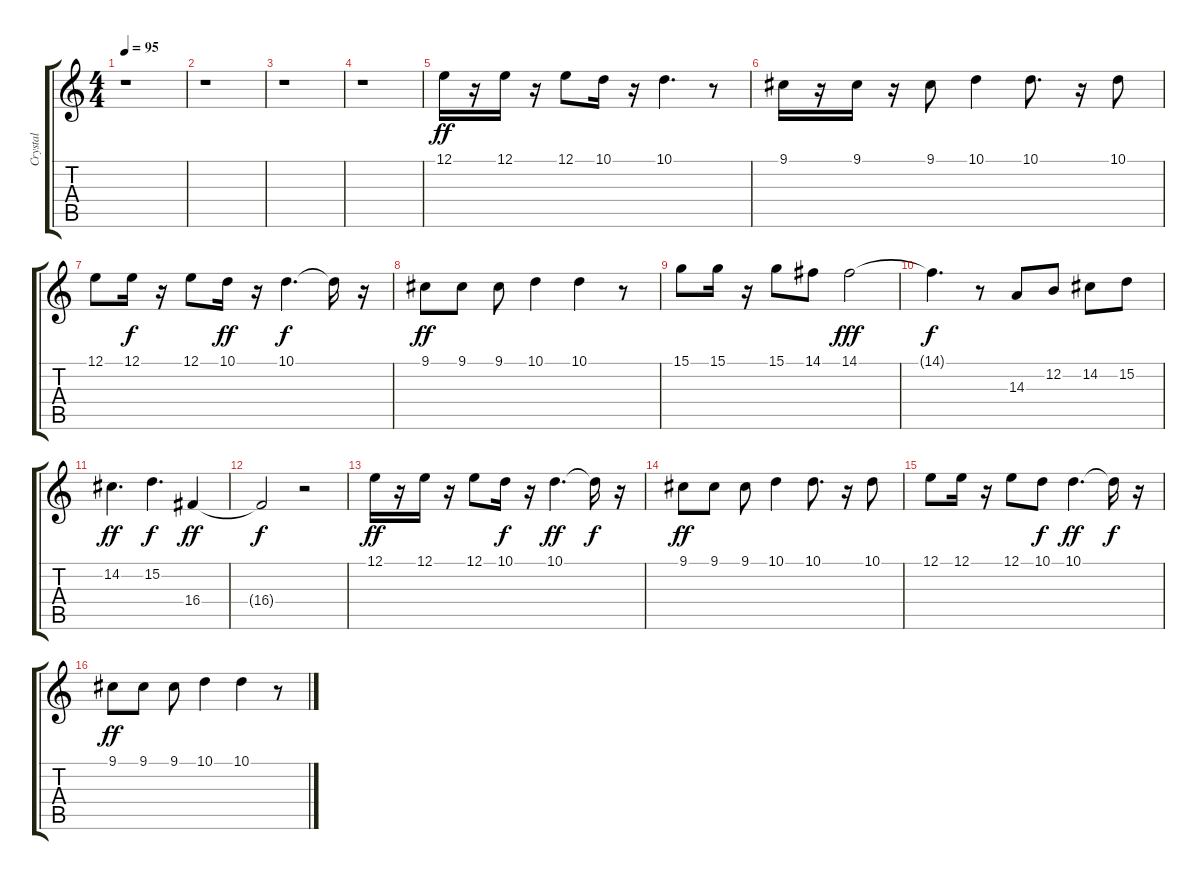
\track ("Crystal" "Crystal") {instrument fx3crystal}
\staff {score tabs}
\tuning (E4 B3 G3 D3 A2 E2) {hide}
\ts (4 4)
\tempo 95
\clef g2
\ks c
r.1{dy ff} |
r.1 |
r.1 |
r.1 |
12.1.16 r.16 12.1.16 r.16 12.1.8 10.1.16 r.16 10.1.4{d} r.8 |
9.1.16 r.16 9.1.16 r.16 9.1.8 10.1.4 10.1.8{d} r.16 10.1.8 |
12.1.8 12.1.16{dy f} r.16 12.1.8 10.1.16{dy ff} r.16 10.1.4{d dy f} 10.1{t}.16 r.16 |
9.1.8{dy ff} 9.1.8 9.1.8 10.1.4 10.1.4 r.8 |
15.1.8 15.1.16 r.16 15.1.8 14.1.8 14.1.2{dy fff} |
14.1{t}.4{d dy f} r.8 14.3.8 12.2.8 14.2.8 15.2.8 |
14.2.4{d dy ff} 15.2.4{d dy f} 16.4.4{dy ff} |
16.4{t}.2{dy f} r.2 |
12.1.16{dy ff} r.16 12.1.16 r.16 12.1.8 10.1.16{dy f} r.16 10.1.4{d dy ff} 10.1{t}.16{dy f} r.16 |
9.1.8{dy ff} 9.1.8 9.1.8 10.1.4 10.1.8{d} r.16 10.1.8 |
12.1.8 12.1.16 r.16 12.1.8 10.1.8{dy f} 10.1.4{d dy ff} 10.1{t}.16{dy f} r.16 |
9.1.8{dy ff} 9.1.8 9.1.8 10.1.4 10.1.4 r.8
